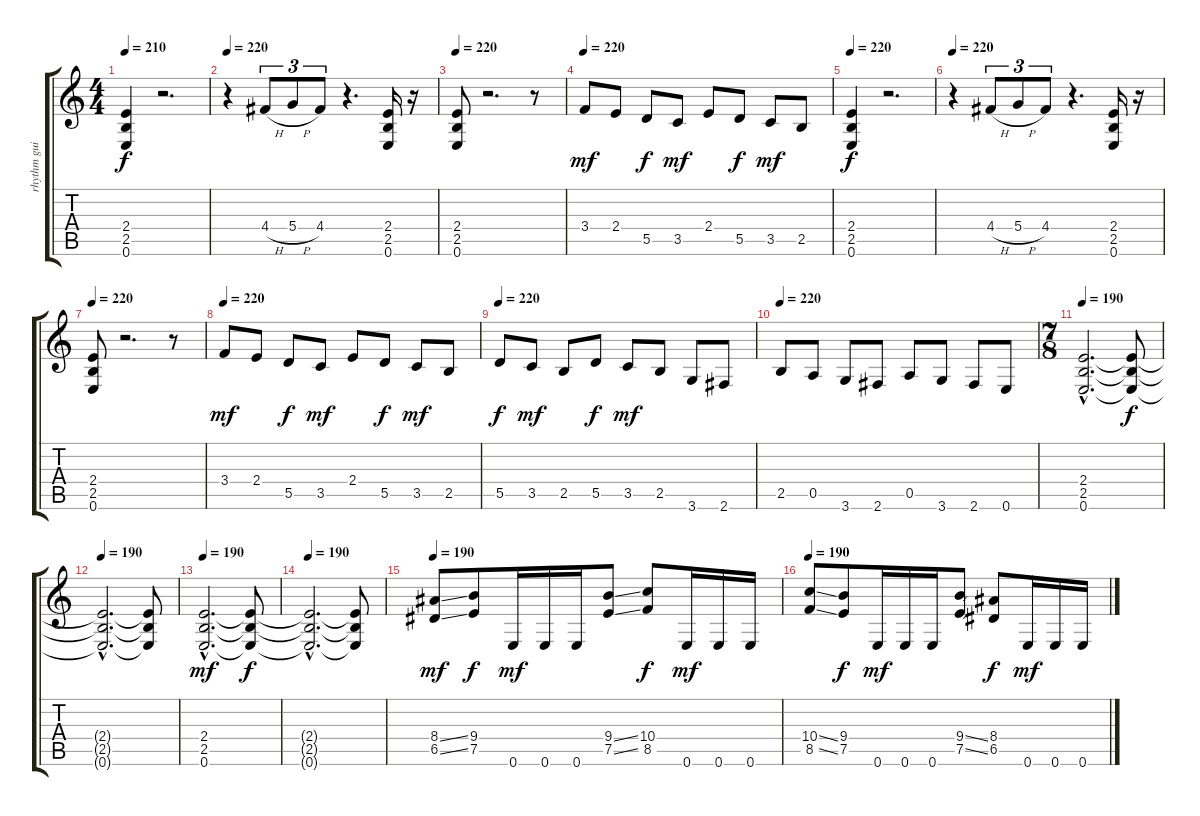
\track ("rhythm guitar II" "rhythm gui") {instrument distortionguitar}
\staff {score tabs}
\tuning (E4 B3 G3 D3 A2 E2) {hide}
\ts (4 4)
\tempo 210
\tempo 220
\tempo 210
\clef g2
\ks c
(2.4 2.5 0.6).4{dy f instrument distortionguitar} r.2{d} |
\tempo 220
r.4 4.4{h}.8{tu (3 2)} 5.4{h}.8{tu (3 2)} 4.4.8{tu (3 2)} r.4{d} (2.4 2.5 0.6).16 r.16 |
\tempo 220
(2.4 2.5 0.6).8 r.2{d} r.8 |
\tempo 220
3.4.8{dy mf} 2.4.8 5.5.8{dy f} 3.5.8{dy mf} 2.4.8 5.5.8{dy f} 3.5.8{dy mf} 2.5.8 |
\tempo 220
(2.4 2.5 0.6).4{dy f} r.2{d} |
\tempo 220
r.4 4.4{h}.8{tu (3 2)} 5.4{h}.8{tu (3 2)} 4.4.8{tu (3 2)} r.4{d} (2.4 2.5 0.6).16 r.16 |
\tempo 220
(2.4 2.5 0.6).8 r.2{d} r.8 |
\tempo 220
3.4.8{dy mf} 2.4.8 5.5.8{dy f} 3.5.8{dy mf} 2.4.8 5.5.8{dy f} 3.5.8{dy mf} 2.5.8 |
\tempo 220
5.5.8{dy f} 3.5.8{dy mf} 2.5.8 5.5.8{dy f} 3.5.8{dy mf} 2.5.8 3.6.8 2.6.8 |
\tempo 220
2.5.8 0.5.8 3.6.8 2.6.8 0.5.8 3.6.8 2.6.8 0.6.8 |
\ts (7 8)
\tempo 190
(2.4{hac} 2.5{hac} 0.6{hac}).2{d} (2.4{t} 2.5{t} 0.6{t}).8{dy f} |
\tempo 190
(2.4{hac t} 2.5{hac t} 0.6{hac t}).2{d} (2.4{t} 2.5{t} 0.6{t}).8 |
\tempo 190
(2.4{hac} 2.5{hac} 0.6{hac}).2{d dy mf} (2.4{t} 2.5{t} 0.6{t}).8{dy f} |
\tempo 190
(2.4{hac t} 2.5{hac t} 0.6{hac t}).2{d} (2.4{t} 2.5{t} 0.6{t}).8 |
\tempo 190
(8.4{ss} 6.5{ss}).8{dy mf} (9.4 7.5).8{dy f} 0.6.16{dy mf} 0.6.16 0.6.16 (9.4{ss} 7.5{ss}).8 (10.4 8.5).8{dy f} 0.6.16{dy mf} 0.6.16 0.6.16 |
\tempo 190
(10.4{ss} 8.5{ss}).8 (9.4 7.5).8{dy f} 0.6.16{dy mf} 0.6.16 0.6.16 (9.4{ss} 7.5{ss}).8 (8.4 6.5).8{dy f} 0.6.16{dy mf} 0.6.16 0.6.16
